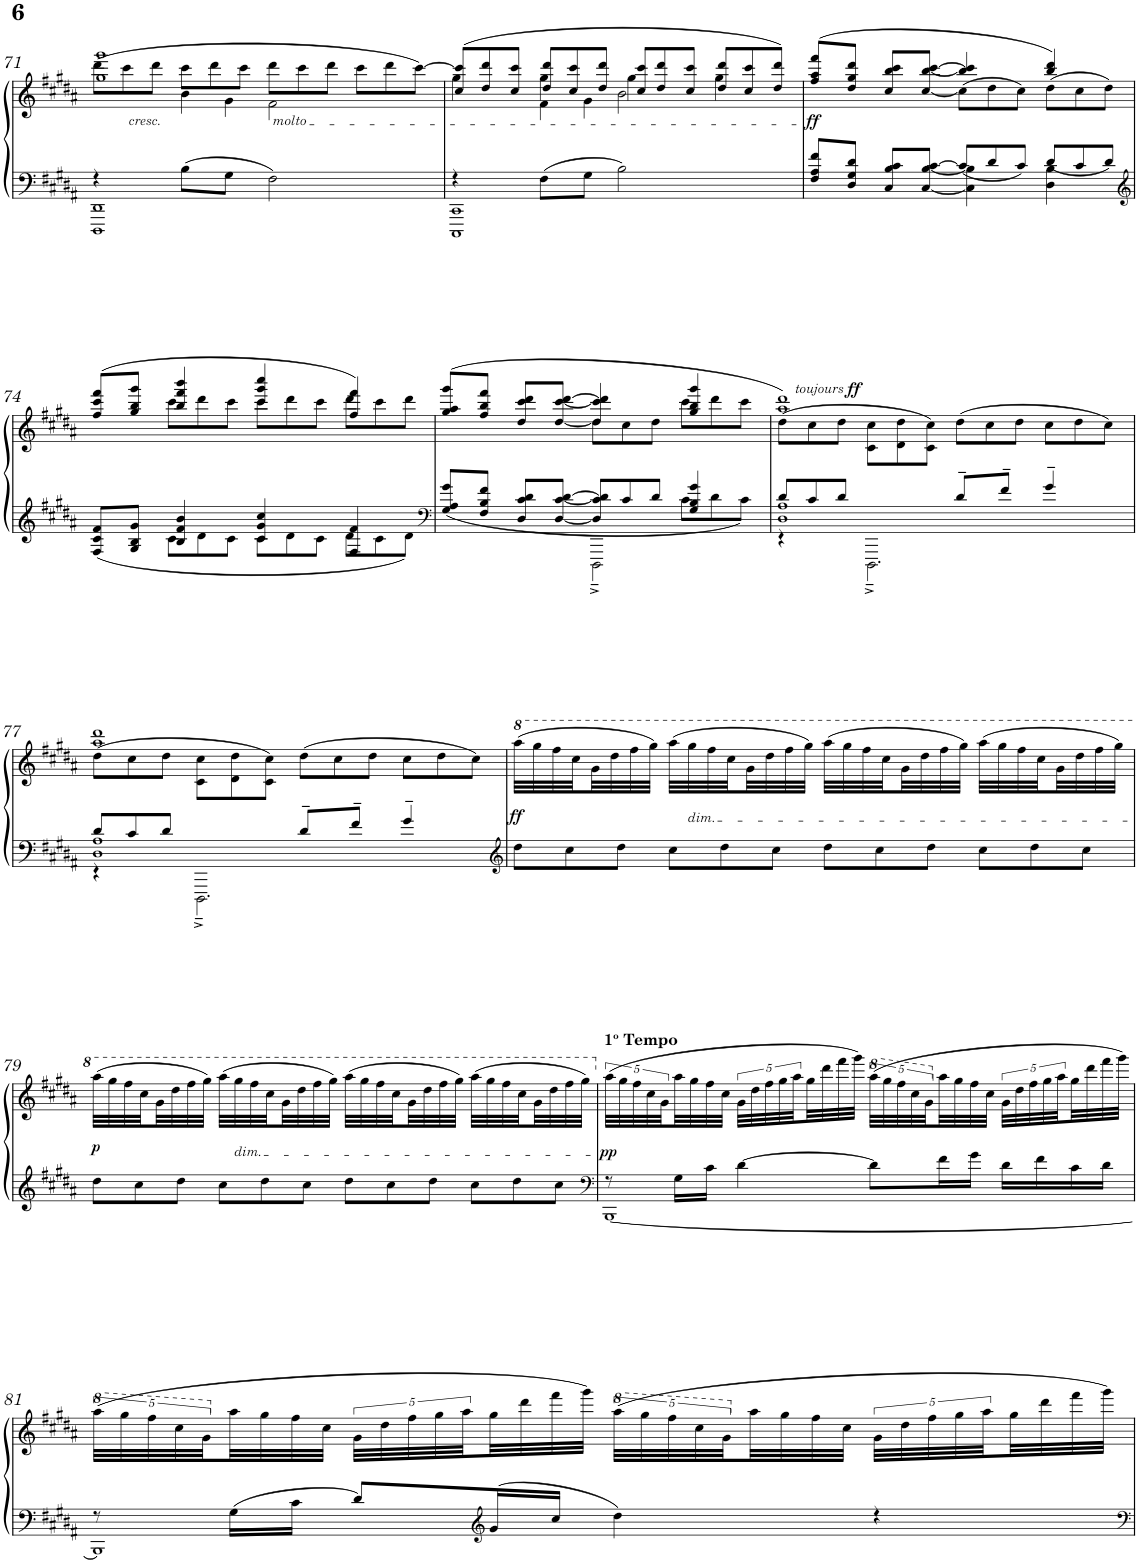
**kern	**kern	**dynam
*part1	*part1	*part1
*staff2	*staff1	*staff1/2
*I"PIANO	*	*
*I'Pno	*	*
!!LO:PB:g=z
*clefF4	*clefG2	*
*k[f#c#g#d#a#]	*k[f#c#g#d#a#]	*
*M4/4	*M4/4	*
=71	=71	=71
*^	*^	*
*	*	*	*Xbrackettup	*
*	*	*	*^	*
4r	1DDD# 1DD#	1gg# 1ggg#	(>12ddd#\L	4ryy	.
!	!	!	!LO:TX:b:i:t=cresc.	!	!
.	.	.	12ccc#\	.	.
.	.	.	12ddd#\J	.	.
8B\L	.	.	12ccc#\L	8b\L	.
.	.	.	12ddd#\	.	.
8G#\J	.	.	.	8g#\J	.
.	.	.	12ccc#\J	.	.
!	!	!	!LO:TX:b:i:t=molto	!	!
2F#\	.	.	12ddd#\L	2f#\	.
.	.	.	12ccc#\	.	.
.	.	.	12ddd#\J	.	.
.	.	.	12ccc#\L	.	.
.	.	.	12ddd#\	.	.
.	.	.	[>12ccc#\J)	.	.
=72	=72	=72	=72	=72	=72
4r	1CCC# 1CC#	(>12cc#/ 12ccc#/]L	4gg#\	4ryy	.
.	.	12dd#/ 12ddd#/	.	.	.
.	.	12cc#/ 12ccc#/J	.	.	.
8F#\L	.	12dd#/ 12ddd#/L	4gg#\	8f#\L	.
.	.	12cc#/ 12ccc#/	.	.	.
8G#\J	.	.	.	8g#\J	.
.	.	12dd#/ 12ddd#/J	.	.	.
2B\	.	12cc#/ 12ccc#/L	4gg#\	2b\	.
.	.	12dd#/ 12ddd#/	.	.	.
.	.	12cc#/ 12ccc#/J	.	.	.
.	.	12dd#/ 12ddd#/L	4gg#\	.	.
.	.	12cc#/ 12ccc#/	.	.	.
.	.	12dd#/ 12ddd#/J)	.	.	.
*	*	*	*v	*v	*
=73	=73	=73	=73	=73
!	!	!	!	!LO:DY:b
8F#/ 8A#/ 8f#/L	4ryy	(8ff#/ 8aa#/ 8fff#/L	2ryy	ff
8D#/ 8G#/ 8d#/J	.	8dd#/ 8gg#/ 8ddd#/J	.	.
8C#/ 8B/ 8c#/L	4ryy	8cc#/ 8bb/ 8ccc#/L	.	.
[<8C#/ [<8B/ [8c#/J	.	[<8cc#/ [<8bb/ [8ccc#/J	.	.
12c#/L]	4C#\] 4B\]	4bb/] 4ccc#/]	(>12cc#\L]	.
12d#/	.	.	12dd#\	.
12c#/J	.	.	12cc#\J)	.
*Xbrackettup	*	*	*	*
12d#/L	4D#\ 4B\	4bb/ 4ddd#/)	(>12dd#\L	.
12c#/	.	.	12cc#\	.
12d#/J	.	.	12dd#\J)	.
!!LO:LB:g=z	!!
=74	=74	=74	=74	=74
*clefG2	*	*	*	*
8F#/ 8c#/ 8f#/L	4ryy	(8ff#/ 8ccc#/ 8fff#/L	4ryy	.
8G#/ 8B/ 8g#/J	.	8gg#/ 8bb/ 8ggg#/J	.	.
4B/ 4f#/ 4b/	12c#\L	4bb/ 4fff#/ 4bbb/	12ccc#\L	.
.	12d#\	.	12ddd#\	.
.	12c#\J	.	12ccc#\J	.
4c#/ 4g#/ 4cc#/	12c#\L	4ccc#/ 4ggg#/ 4cccc#/	12ccc#\L	.
.	12d#\	.	12ddd#\	.
.	12c#\J	.	12ccc#\J	.
4F#/ 4f#/	12d#\L	4ff#/ 4fff#/)	12ddd#\L	.
.	12c#\	.	12ccc#\	.
.	12d#\J	.	12ddd#\J	.
*v	*v	*	*	*
=75	=75	=75	=75
*clefF4	*	*	*
*^	*	*	*
*	*^	*	*	*
8G#/ 8A#/ 8g#/L	4ryy	2ryy	(8gg#/ 8aa#/ 8ggg#/L	4ryy	.
8F#/ 8B/ 8f#/J	.	.	8ff#/ 8bb/ 8fff#/J	.	.
8D#/ 8c#/ 8d#/L	4ryy	.	8dd#/ 8ccc#/ 8ddd#/L	4ryy	.
[<8D#/ [<8c#/ [8d#/J	.	.	[<8dd#/ [<8ccc#/ [8ddd#/J	.	.
12D#/] 12c#/] 12d#/]L	4ryy	2DDD#~^\	4dd#/] 4ccc#/] 4ddd#/]	12dd#\L	.
12c#/	.	.	.	12cc#\	.
12d#/J	.	.	.	12dd#\J	.
*	*brackettup	*	*	*	*
4G#/ 4B/ 4g#/	12c#\L	.	4gg#/ 4bb/ 4ggg#/	12ccc#\L	.
.	12d#\	.	.	12ddd#\	.
.	12c#\J	.	.	12ccc#\J	.
=76	=76	=76	=76	=76	=76
*Xbrackettup	*	*	*	*	*
!	!	!	!	!	!LO:DY:a
!	!	!	!	!	!LO:DY:n=1:a
12d#/L	1D# 1A#	4r	1aa# 1ddd#)	(>12dd#\L	other-dynamics ff
12c#/	.	.	.	12cc#\	.
12d#/J	.	.	.	12dd#\J	.
4ryy	.	2.DDD#~^\	.	12c#\ 12cc#\L	.
.	.	.	.	12d#\ 12dd#\	.
.	.	.	.	12c#\ 12cc#\J)	.
8d#~/L	.	.	.	(>12dd#\L	.
.	.	.	.	12cc#\	.
8f#~/J	.	.	.	.	.
.	.	.	.	12dd#\J	.
4g#~/	.	.	.	12cc#\L	.
.	.	.	.	12dd#\	.
.	.	.	.	12cc#\J)	.
!!LO:LB:g=z	!!
=77	=77	=77	=77	=77	=77
12d#/L	1D# 1A#	4r	1aa# 1ddd#	(>12dd#\L	.
12c#/	.	.	.	12cc#\	.
12d#/J	.	.	.	12dd#\J	.
4ryy	.	2.DDD#~^\	.	12c#\ 12cc#\L	.
.	.	.	.	12d#\ 12dd#\	.
.	.	.	.	12c#\ 12cc#\J)	.
8d#~/L	.	.	.	(>12dd#\L	.
.	.	.	.	12cc#\	.
8f#~/J	.	.	.	.	.
.	.	.	.	12dd#\J	.
4g#~/	.	.	.	12cc#\L	.
.	.	.	.	12dd#\	.
.	.	.	.	12cc#\J)	.
*v	*v	*v	*	*	*
*	*v	*v	*
=78	=78	=78
*clefG2	*	*
*	*8va	*
*	*^	*
!	!	!	!LO:DY:b
*	*v	*v	*
12dd#\L	(32aaa#\LLL	ff
.	32ggg#\	.
.	32fff#\	.
12cc#\	.	.
.	32ccc#\	.
.	32gg#\	.
.	32ddd#\	.
12dd#\J	.	.
.	32fff#\	.
.	32ggg#\JJJ)	.
12cc#\L	(32aaa#\LLL	.
!	!LO:TX:b:i:t=dim.	!
.	32ggg#\	.
.	32fff#\	.
12dd#\	.	.
.	32ccc#\	.
.	32gg#\	.
.	32ddd#\	.
12cc#\J	.	.
.	32fff#\	.
.	32ggg#\JJJ)	.
12dd#\L	(32aaa#\LLL	.
.	32ggg#\	.
.	32fff#\	.
12cc#\	.	.
.	32ccc#\	.
.	32gg#\	.
.	32ddd#\	.
12dd#\J	.	.
.	32fff#\	.
.	32ggg#\JJJ)	.
12cc#\L	(32aaa#\LLL	.
.	32ggg#\	.
.	32fff#\	.
12dd#\	.	.
.	32ccc#\	.
.	32gg#\	.
.	32ddd#\	.
12cc#\J	.	.
.	32fff#\	.
.	32ggg#\JJJ)	.
!!LO:LB:g=z
=79	=79	=79
!	!	!LO:DY:b
12dd#\L	(32aaa#\LLL	p
.	32ggg#\	.
.	32fff#\	.
12cc#\	.	.
.	32ccc#\	.
.	32gg#\	.
.	32ddd#\	.
12dd#\J	.	.
.	32fff#\	.
.	32ggg#\JJJ)	.
12cc#\L	(32aaa#\LLL	.
!	!LO:TX:b:i:t=dim.	!
.	32ggg#\	.
.	32fff#\	.
12dd#\	.	.
.	32ccc#\	.
.	32gg#\	.
.	32ddd#\	.
12cc#\J	.	.
.	32fff#\	.
.	32ggg#\JJJ)	.
12dd#\L	(32aaa#\LLL	.
.	32ggg#\	.
.	32fff#\	.
12cc#\	.	.
.	32ccc#\	.
.	32gg#\	.
.	32ddd#\	.
12dd#\J	.	.
.	32fff#\	.
.	32ggg#\JJJ)	.
12cc#\L	(32aaa#\LLL	.
.	32ggg#\	.
.	32fff#\	.
12dd#\	.	.
.	32ccc#\	.
.	32gg#\	.
.	32ddd#\	.
12cc#\J	.	.
.	32fff#\	.
.	32ggg#\JJJ)	.
=80	=80	=80
*clefF4	*	*
*^	*	*
*	*	*X8va	*
*	*	*brackettup	*
!	!	!LO:TX:a:B:t=1	!
!	!	!LO:TX:a:t=o	!
!	!	!LO:TX:a:t=Tempo	!
!	!	!	!LO:DY:b
8r	[1BBB	(40aa#\LLL	pp
.	.	40gg#\	.
.	.	40ff#\	.
.	.	40cc#\	.
.	.	40g#\	.
16G#\LL	.	32aa#\	.
.	.	32gg#\	.
16c#\JJ	.	32ff#\	.
.	.	32cc#\JJJ	.
[>4d#\	.	40g#\LLL	.
.	.	40dd#\	.
.	.	40ff#\	.
.	.	40gg#\	.
.	.	40aa#\	.
.	.	32gg#\	.
.	.	32ddd#\	.
.	.	32fff#\	.
.	.	32ggg#\JJJ)	.
*	*	*8va	*
8d#\L]	.	(40aaa#\LLL	.
.	.	40ggg#\	.
.	.	40fff#\	.
.	.	40ccc#\	.
.	.	40gg#\	.
*	*	*X8va	*
16f#\L	.	32aa#\	.
.	.	32gg#\	.
16g#\JJ	.	32ff#\	.
.	.	32cc#\JJJ	.
16d#\LL	.	40g#\LLL	.
.	.	40dd#\	.
.	.	40ff#\	.
16f#\	.	.	.
.	.	40gg#\	.
.	.	40aa#\	.
16c#\	.	32gg#\	.
.	.	32ddd#\	.
16d#\JJ	.	32fff#\	.
.	.	32ggg#\JJJ)	.
!!LO:LB:g=z
=81	=81	=81	=81
*	*	*8va	*
8r	1BBB]	(40aaa#\LLL	.
.	.	40ggg#\	.
.	.	40fff#\	.
.	.	40ccc#\	.
.	.	40gg#\	.
*	*	*X8va	*
16G#\LL	.	32aa#\	.
.	.	32gg#\	.
16c#\JJ	.	32ff#\	.
.	.	32cc#\JJJ	.
8d#/L	.	40g#\LLL	.
.	.	40dd#\	.
.	.	40ff#\	.
.	.	40gg#\	.
.	.	40aa#\	.
*clefG2	*	*	*
16g#/L	.	32gg#\	.
.	.	32ddd#\	.
16cc#/JJ	.	32fff#\	.
.	.	32ggg#\JJJ)	.
*	*	*8va	*
4dd#\	.	(40aaa#\LLL	.
.	.	40ggg#\	.
.	.	40fff#\	.
.	.	40ccc#\	.
.	.	40gg#\	.
*	*	*X8va	*
.	.	32aa#\	.
.	.	32gg#\	.
.	.	32ff#\	.
.	.	32cc#\JJJ	.
4r	.	40g#\LLL	.
.	.	40dd#\	.
.	.	40ff#\	.
.	.	40gg#\	.
.	.	40aa#\	.
.	.	32gg#\	.
.	.	32ddd#\	.
.	.	32fff#\	.
.	.	32ggg#\JJJ)	.
*v	*v	*	*
=	=	=
*-	*-	*-
